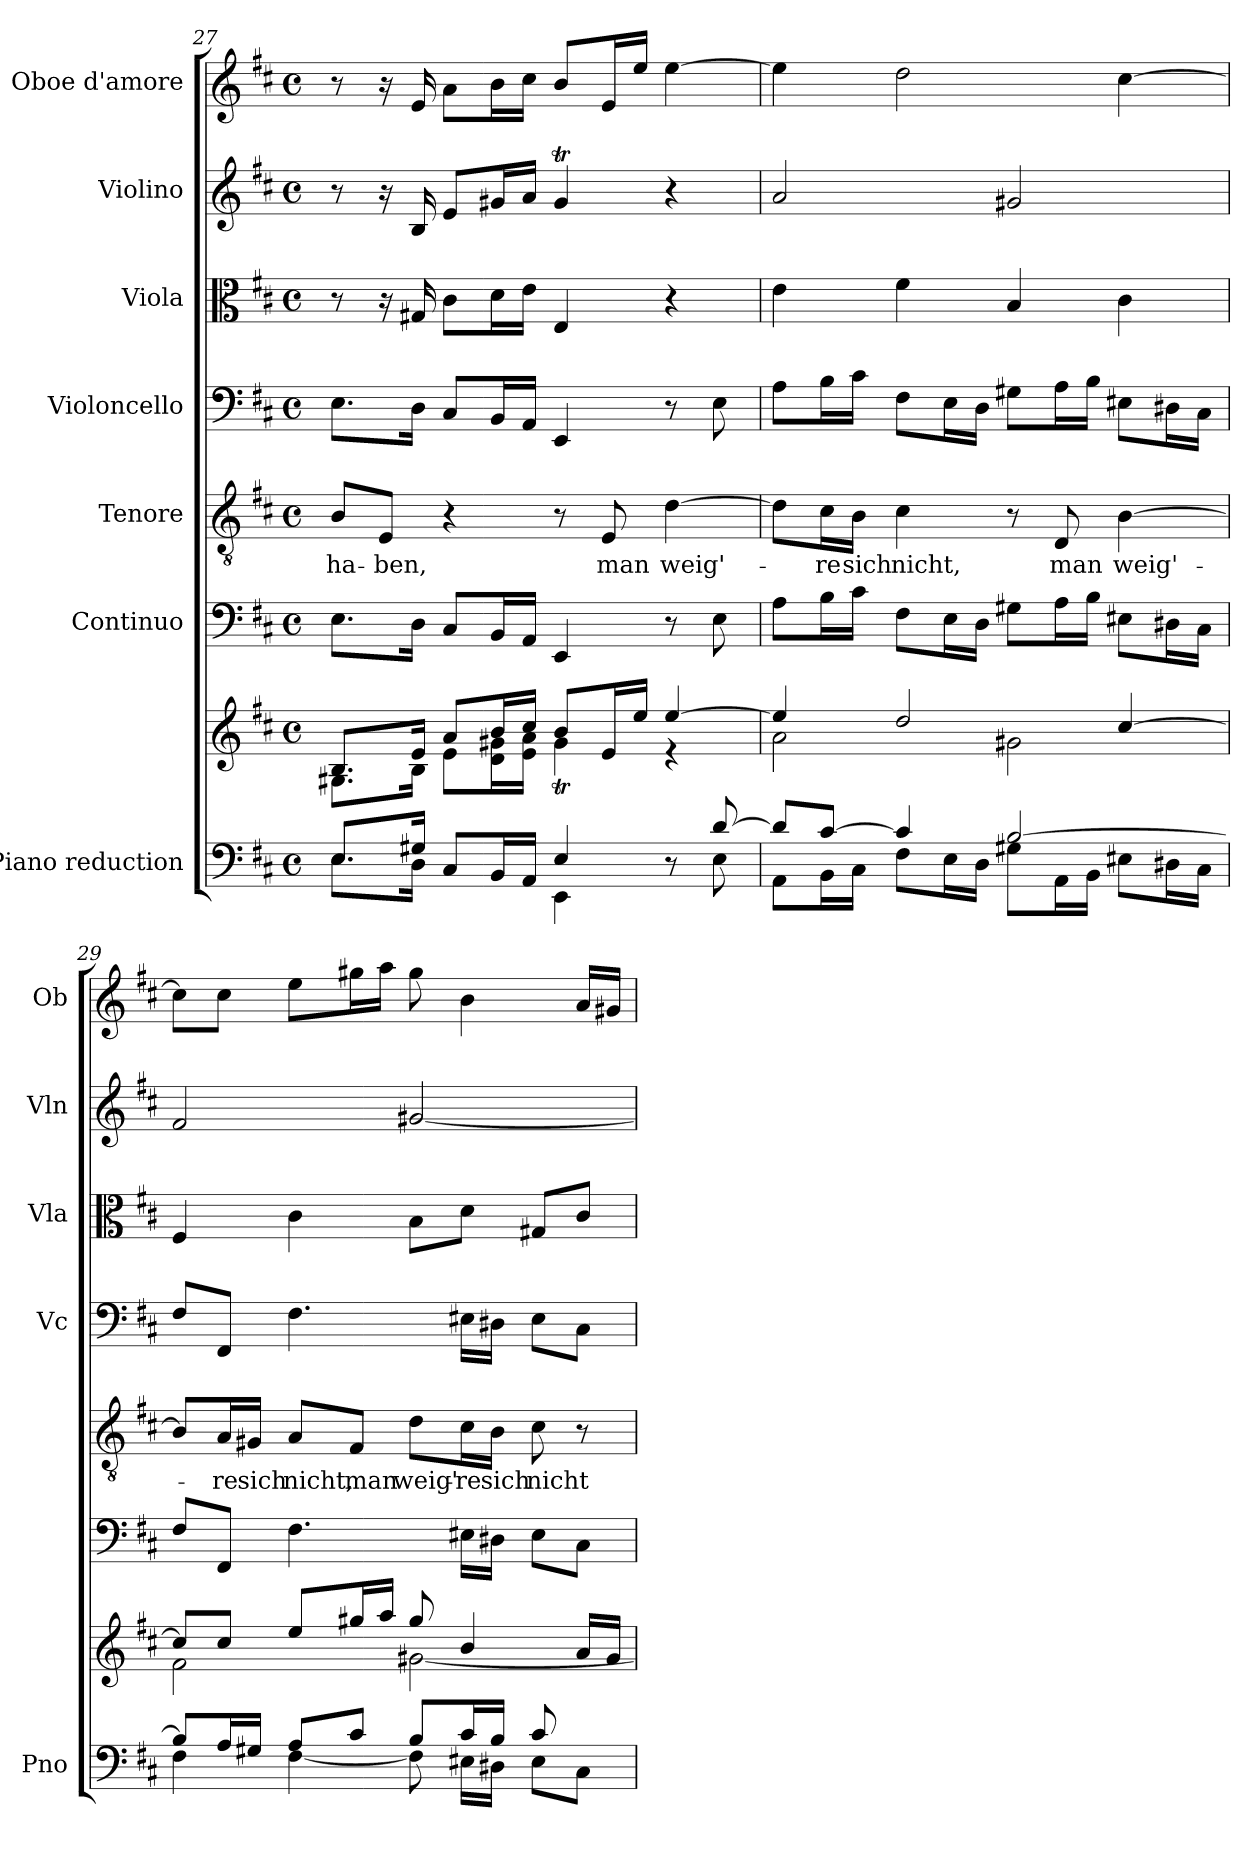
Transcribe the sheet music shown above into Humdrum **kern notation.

**kern	**kern	**kern	**kern	**text	**kern	**kern	**kern	**kern
*part7	*part7	*part6	*part5	*part5	*part4	*part3	*part2	*part1
*staff8	*staff7	*staff6	*staff5	*staff5	*staff4	*staff3	*staff2	*staff1
*I"Piano reduction	*	*I"Continuo	*I"Tenore	*	*I"Violoncello	*I"Viola	*I"Violino	*I"Oboe d'amore
*I'Pno	*	*	*	*	*I'Vc	*I'Vla	*I'Vln	*I'Ob
*clefF4	*clefG2	*clefF4	*clefGv2	*	*clefF4	*clefC3	*clefG2	*clefG2
*	*	*ITrd7c12	*	*	*	*	*	*
*k[f#c#]	*k[f#c#]	*k[f#c#]	*k[f#c#]	*	*k[f#c#]	*k[f#c#]	*k[f#c#]	*k[f#c#]
*M4/4	*M4/4	*M4/4	*M4/4	*	*M4/4	*M4/4	*M4/4	*M4/4
*met(c)	*met(c)	*met(c)	*met(c)	*	*met(c)	*met(c)	*met(c)	*met(c)
=27	=27	=27	=27	=27	=27	=27	=27	=27
*^	*^	*	*	*	*	*	*	*
!	!	!	!	!	!	!LO:LY:b	!	!	!	!
8.E/L	8.E\L	8.B/L	8.G#X\L	8.EE\L	8B/L	ha-	8.E\L	8r	8r	8r
!	!	!	!	!	!	!LO:LY:b	!	!	!	!
.	.	.	.	.	8E/J	-ben,	.	16r	16r	16r
16G#X/Jk	16D\Jk	16e/Jk	16B\Jk	16DD\Jk	.	.	16D\Jk	16G#X/	16B/	16e/
8C#/L	4ryy	8a/L	8e\L	8CC#/L	4r	.	8C#/L	8c#\L	8e/L	8a\L
16BB/L	.	16b/L	16d\ 16g#X\L	16BBB/L	.	.	16BB/L	16d\L	16g#X/L	16b\L
16AA/JJ	.	16cc#/JJ	16e\ 16a\JJ	16AAA/JJ	.	.	16AA/JJ	16e\JJ	16a/JJ	16cc#\JJ
4E/	4EE\	8b/L	4g#t\	4EEE/	8r	.	4EE/	4E/	4g#t/	8b/L
!	!	!	!	!	!	!LO:LY:b	!	!	!	!
.	.	16e/L	.	.	8E/	man	.	.	.	16e/L
.	.	16ee/JJ	.	.	.	.	.	.	.	16ee/JJ
!	!	!	!	!	!	!LO:LY:b	!	!	!	!
8r	8ryy	[4ee/	4r	8r	[4d\	weig'-	8r	4r	4r	[4ee\
[8d/	8E\	.	.	8EE\	.	.	8E\	.	.	.
=28	=28	=28	=28	=28	=28	=28	=28	=28	=28	=28
8d/L]	8AA\L	4ee/]	2a\	8AA\L	8d\L]	.	8A\L	4e\	2a/	4ee\]
!	!	!	!	!	!	!LO:LY:b	!	!	!	!
[8c#/J	16BB\L	.	.	16BB\L	16c#\L	-re	16B\L	.	.	.
!	!	!	!	!	!	!LO:LY:b	!	!	!	!
.	16C#\JJ	.	.	16C#\JJ	16B\JJ	sich	16c#\JJ	.	.	.
!	!	!	!	!	!	!LO:LY:b	!	!	!	!
4c#/]	8F#\L	2dd/	.	8FF#\L	4c#\	nicht,	8F#\L	4f#\	.	2dd\
.	16E\L	.	.	16EE\L	.	.	16E\L	.	.	.
.	16D\JJ	.	.	16DD\JJ	.	.	16D\JJ	.	.	.
[2B/	8G#X\L	.	2g#X\	8GG#X\L	8r	.	8G#X\L	4B/	2g#X/	.
!	!	!	!	!	!	!LO:LY:b	!	!	!	!
.	16AA\L	.	.	16AA\L	8D/	man	16A\L	.	.	.
.	16BB\JJ	.	.	16BB\JJ	.	.	16B\JJ	.	.	.
!	!	!	!	!	!	!LO:LY:b	!	!	!	!
.	8E#X\L	[4cc#/	.	8EE#X\L	[4B\	weig'-	8E#X\L	4c#\	.	[4cc#\
.	16D#X\L	.	.	16DD#X\L	.	.	16D#X\L	.	.	.
.	16C#\JJ	.	.	16CC#\JJ	.	.	16C#\JJ	.	.	.
!!LO:LB:g=z
=29	=29	=29	=29	=29	=29	=29	=29	=29	=29	=29
*	*	*	*^	*	*	*	*	*	*	*
8B/L]	4F#\	8cc#/L]	2f#\	2..ryy	8FF#/L	8B/L]	.	8F#/L	4F#/	2f#/	8cc#\L]
!	!	!	!	!	!	!	!LO:LY:b	!	!	!	!
16A/L	.	8cc#/J	.	.	8FFF#/J	16A/L	-re	8FF#/J	.	.	8cc#\J
!	!	!	!	!	!	!	!LO:LY:b	!	!	!	!
16G#X/JJ	.	.	.	.	.	16G#X/JJ	sich	.	.	.	.
!	!	!	!	!	!	!	!LO:LY:b	!	!	!	!
8A/L	[4F#\	8ee/L	.	.	4.FF#\	8A/L	nicht,	4.F#\	4c#\	.	8ee\L
!	!	!	!	!	!	!	!LO:LY:b	!	!	!	!
8c#/J	.	16gg#X/L	.	.	.	8F#/J	man	.	.	.	16gg#X\L
.	.	16aa/JJ	.	.	.	.	.	.	.	.	16aa\JJ
!	!	!	!	!	!	!	!LO:LY:b	!	!	!	!
8B/L	8F#\]	8gg#/	[2g#X\	.	.	8d\L	weig'-	.	8B\L	[2g#X/	8gg#\
!	!	!	!	!	!	!	!LO:LY:b	!	!	!	!
16c#/L	16E#X\LL	4b/	.	.	16EE#X\LL	16c#\L	-re	16E#X\LL	8d\J	.	4b\
!	!	!	!	!	!	!	!LO:LY:b	!	!	!	!
16B/JJ	16D#X\JJ	.	.	.	16DD#X\JJ	16B\JJ	sich	16D#X\JJ	.	.	.
!	!	!	!	!	!	!	!LO:LY:b	!	!	!	!
8c#/L	8E#\L	.	.	.	8EE#\L	8c#\	nicht	8E#\L	8G#X/L	.	.
8ryy	8C#\J	16a/LL	.	8e#X\J	8CC#\J	8r	.	8C#\J	8c#/J	.	16a/LL
.	.	16g#/JJ	.	.	.	.	.	.	.	.	16g#X/JJ
*v	*v	*	*	*	*	*	*	*	*	*	*
*	*v	*v	*v	*	*	*	*	*	*	*
=	=	=	=	=	=	=	=	=
*-	*-	*-	*-	*-	*-	*-	*-	*-
